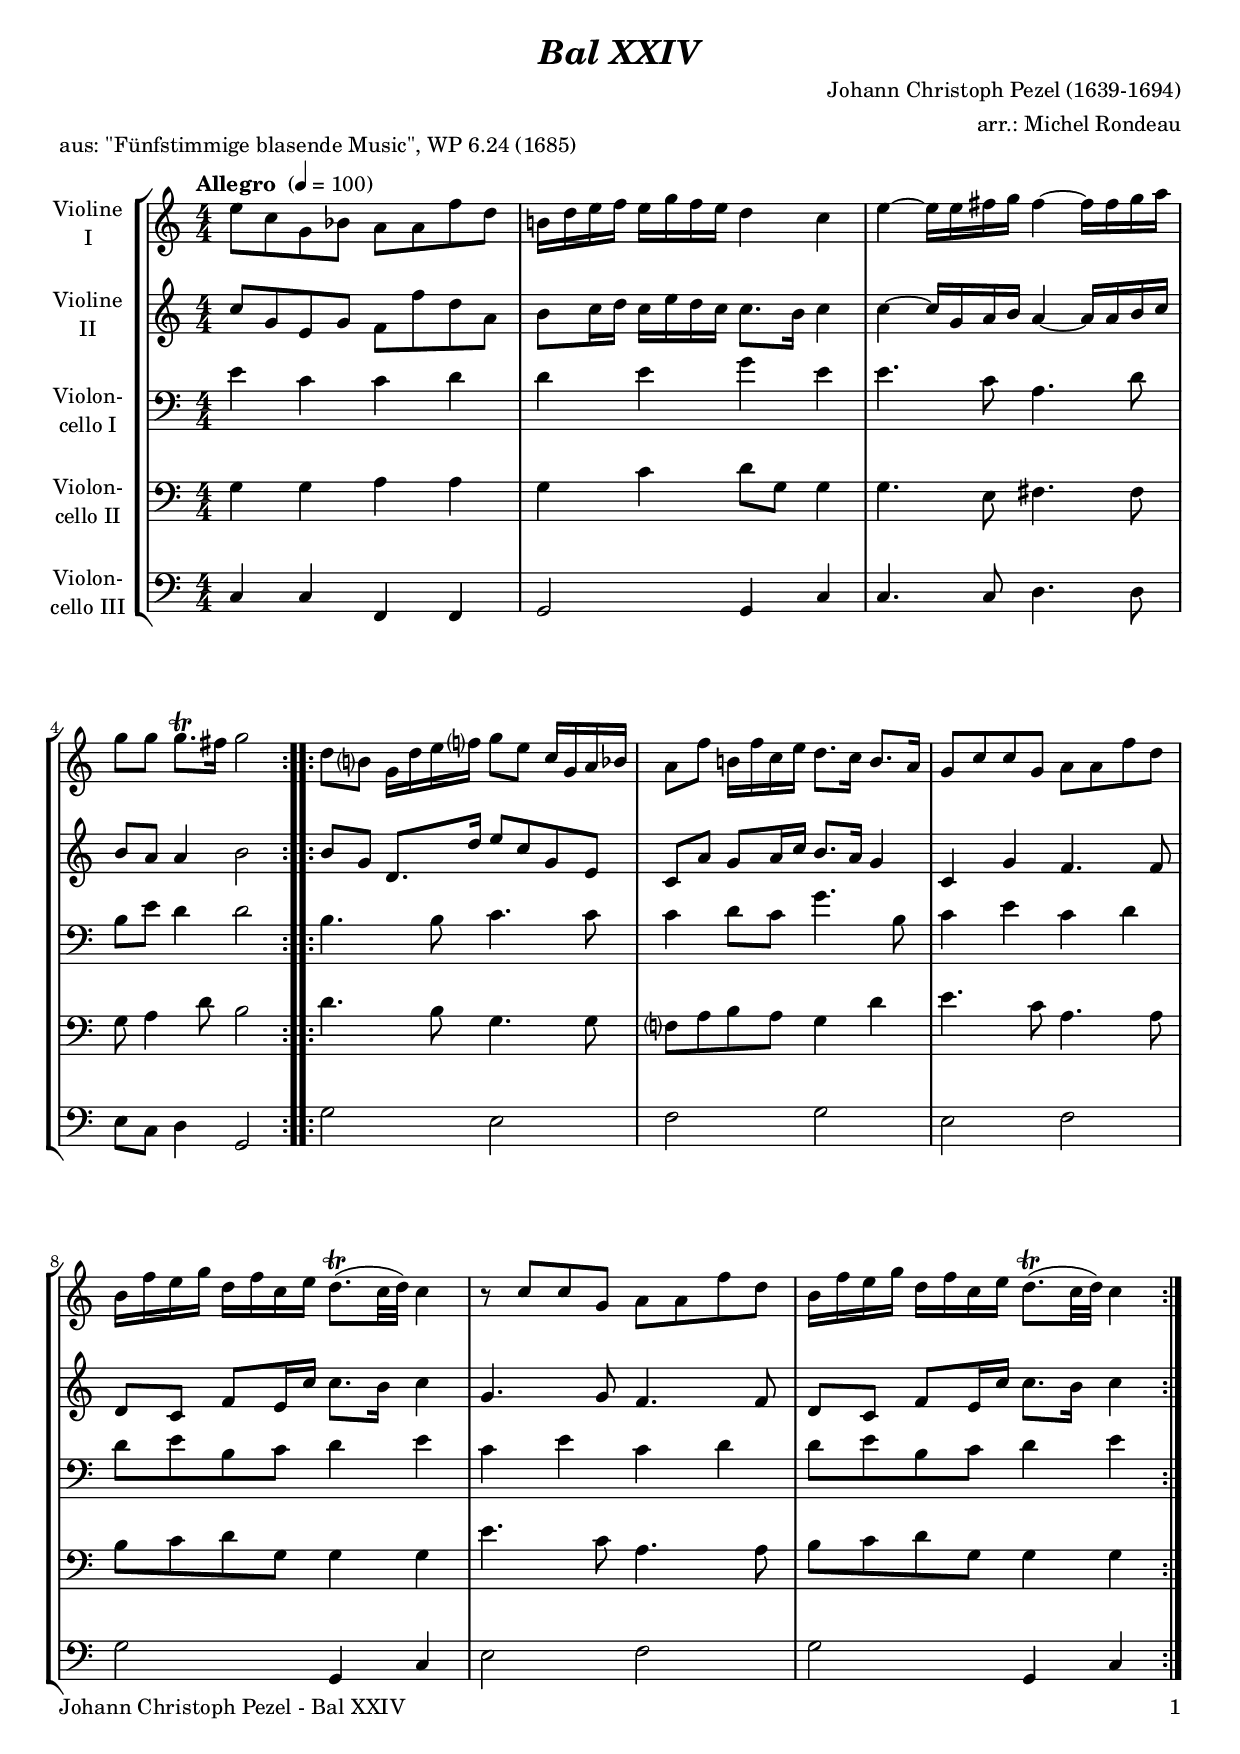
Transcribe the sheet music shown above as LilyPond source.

\version "2.24.1"
\include "deutsch.ly"

#(set-global-staff-size 18.5)

\header {
  title     = \markup \bold \italic "Bal XXIV"
  composer  = "Johann Christoph Pezel (1639-1694)"
  arranger  = "arr.: Michel Rondeau"
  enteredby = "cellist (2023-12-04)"
  piece     = "aus: \"Fünfstimmige blasende Music\", WP 6.24 (1685)"
}

voiceconsts = {
  \key c \major
  \time 4/4
  \clef "bass"
  \numericTimeSignature
  \compressEmptyMeasures
  % Set default beaming for all staves
%  \set Timing.beamExceptions = #'()
%  \set Timing.baseMoment     = #(ly:make-moment 1 4)
%  \set Timing.beatStructure  = #'(1 1 1)
  \tempo "Allegro " 4=100
}

mist = "string ensemble 1"
mivl = "violin"
miba = "cello"
mipz = "pizzicato strings"

rit = \mark \markup \box \italic "rit."

va = \relative c'' {
  \voiceconsts
  \clef "treble"

  \repeat volta 2 {
    e8 c g b a a f' d
    h!16 d e f e g f e d4 c
    e~ e16 e fis g fis4~ fis16 fis g a
    g8 g g8.\trill fis16 g2
  }

  \repeat volta 2 {
    d8 h? g16 d' e f? g8 e c16 g a b

    a8 f' h,!16 f' c e d8. c16 h8. a16
    g8 c c g a a f' d
    h16 f' e g d f c e d8.(\trill c32 d) c4
    r8 c c g a a f' d
    h16 f' e g d f c e d8.(\trill c32 d) c4
  }
}

vb = \relative c'' {
  \voiceconsts
  \clef "treble"

  \repeat volta 2 {
    c8 g e g f f' d a
    h c16 d c e d c c8. h16 c4
    c~ c16 g a h a4~ a16 a h c
    h8 a a4 h2
  }

  \repeat volta 2 {
    h8 g d8. d'16 e8 c g e

    c a' g a16 c h8. a16 g4
    c, g' f4. f8
    d c f e16 c' c8. h16 c4
    g4. g8 f4. f8
    d c f e16 c' c8. h16 c4
  }
}

vc = \relative c' {
  \voiceconsts
  \clef "bass"

  \repeat volta 2 {
    e4 c c d
    d e g e
    e4. c8 a4. d8
    h e d4 d2
  }

  \repeat volta 2 {
    h4. h8 c4. c8

    c4 d8 c g'4. h,8
    c4 e c d
    d8 e h c d4 e
    c e c d
    d8 e h c d4 e
  }
}

vd = \relative c' {
  \voiceconsts
  \clef "bass"

  \repeat volta 2 {
    g4 g a a
    g c d8 g, g4
    g4. e8 fis4. fis8
    g a4 d8 h2
  }

  \repeat volta 2 {
    d4. h8 g4. g8

    f? a h a g4 d'
    e4. c8 a4. a8
    h c d g, g4 g
    e'4. c8 a4. a8
    h c d g, g4 g
  }
}

ve = \relative c {
  \voiceconsts
  \clef "bass"

  \repeat volta 2 {
    c4 c f, f
    g2 g4 c
    c4. c8 d4. d8
    e c d4 g,2
  }

  \repeat volta 2 {
    g' e

    f g
    e f
    g g,4 c
    e2 f
    g g,4 c
  }
}


music = \new StaffGroup <<
      \new Staff {
	\set Staff.midiInstrument = \mivl
	\set Staff.instrumentName = \markup \center-column { "Violine" "I" }
	\transpose c c { \va }
      }

      \new Staff {
	\set Staff.midiInstrument = \mivl
	\set Staff.instrumentName = \markup \center-column { "Violine" "II" }
	\transpose c c { \vb }
      }

      \new Staff {
	\set Staff.midiInstrument = \miba
	\set Staff.instrumentName = \markup \center-column { "Violon-" "cello I" }
	\transpose c c { \vc }
      }

      \new Staff {
	\set Staff.midiInstrument = \miba
	\set Staff.instrumentName = \markup \center-column { "Violon-" "cello II" }
	\transpose c c { \vd }
      }

      \new Staff {
	\set Staff.midiInstrument = \miba
	\set Staff.instrumentName = \markup \center-column { "Violon-" "cello III" }
	\transpose c c { \ve }
      }
>>

\book {
   \paper {
    print-page-number = ##t
    print-first-page-number = ##t
    ragged-last-bottom = ##f
    oddHeaderMarkup = \markup \null
    evenHeaderMarkup = \markup \null
    oddFooterMarkup = \markup {
      \fill-line {
        \if \should-print-page-number
        "Johann Christoph Pezel - Bal XXIV" \fromproperty #'page:page-number-string
      }
    }
    evenFooterMarkup = \oddFooterMarkup
  } \score {
    \music
    \layout {}
  }

  \score {
    \unfoldRepeats \music

    \midi {
      \context {
        \Score
      }
    }
  }
}